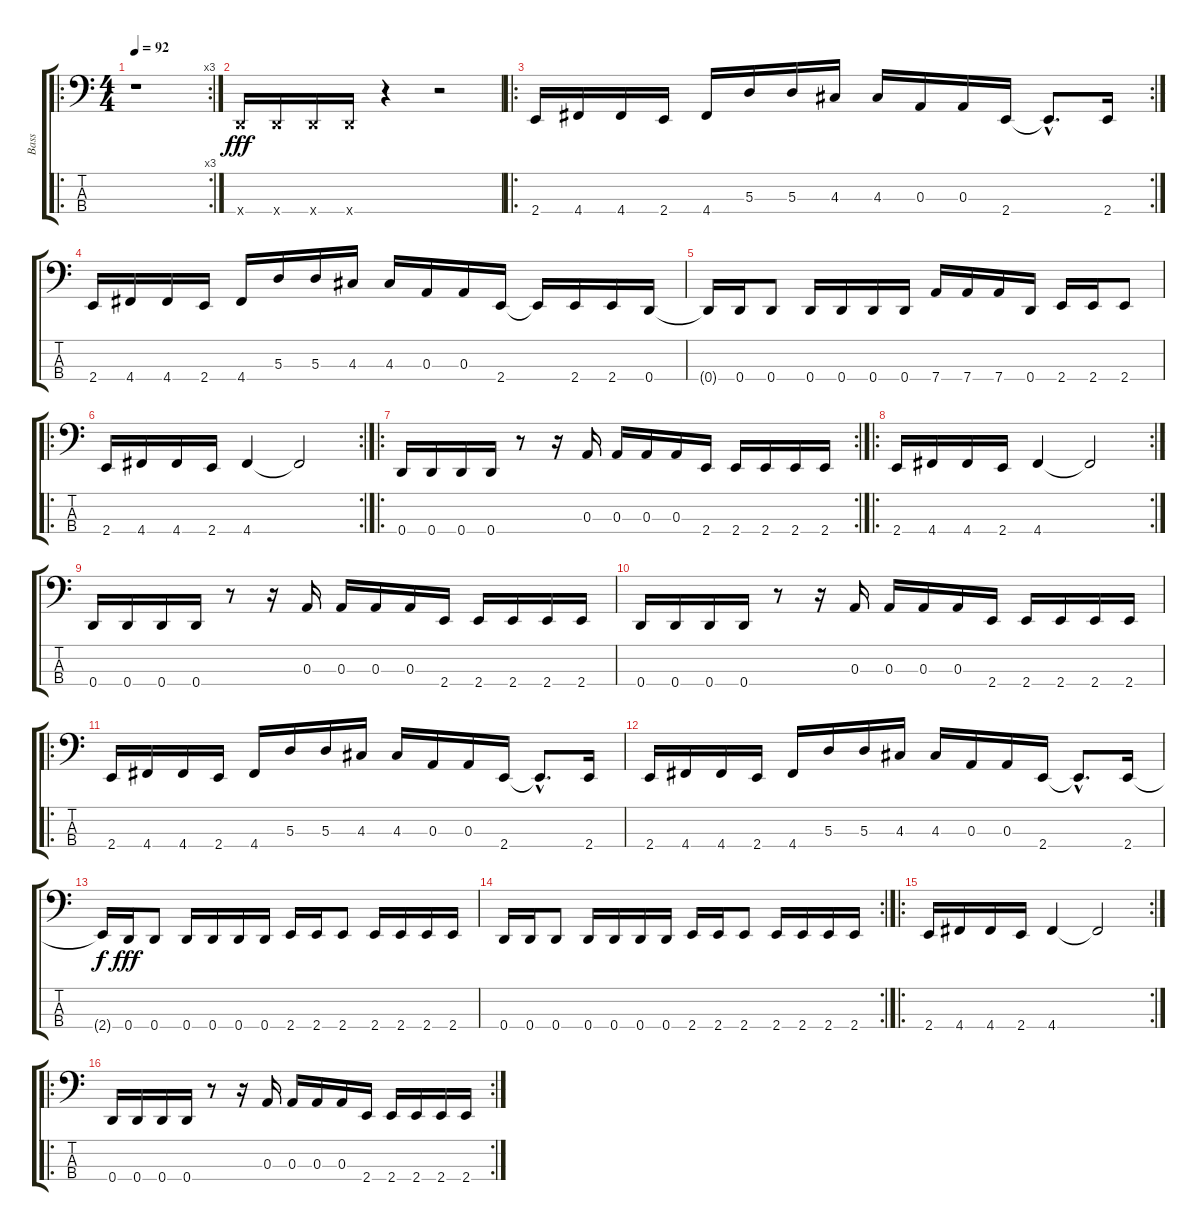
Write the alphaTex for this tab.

\track ("Bass" "Bass") {instrument electricbassfinger}
\staff {score tabs}
\tuning (G2 D2 A1 D1) {hide}
\ro
\rc 3
\ts (4 4)
\tempo 92
\clef f4
\ks c
r.1{dy fff instrument electricbassfinger} |
0.4{x}.16 0.4{x}.16 0.4{x}.16 0.4{x}.16 r.4 r.2 |
\ro
\rc 2
2.4.16 4.4.16 4.4.16 2.4.16 4.4.16 5.3.16 5.3.16 4.3.16 4.3.16 0.3.16 0.3.16 2.4.16 2.4{hac t}.8{d} 2.4.16 |
2.4.16 4.4.16 4.4.16 2.4.16 4.4.16 5.3.16 5.3.16 4.3.16 4.3.16 0.3.16 0.3.16 2.4.16 2.4{t}.16 2.4.16 2.4.16 0.4.16 |
0.4{t}.16 0.4.16 0.4.8 0.4.16 0.4.16 0.4.16 0.4.16 7.4.16 7.4.16 7.4.16 0.4.16 2.4.16 2.4.16 2.4.8 |
\ro
\rc 2
2.4.16 4.4.16 4.4.16 2.4.16 4.4.4 4.4{t}.2 |
\ro
\rc 2
0.4.16 0.4.16 0.4.16 0.4.16 r.8 r.16 0.3.16 0.3.16 0.3.16 0.3.16 2.4.16 2.4.16 2.4.16 2.4.16 2.4.16 |
\ro
\rc 2
2.4.16 4.4.16 4.4.16 2.4.16 4.4.4 4.4{t}.2 |
0.4.16 0.4.16 0.4.16 0.4.16 r.8 r.16 0.3.16 0.3.16 0.3.16 0.3.16 2.4.16 2.4.16 2.4.16 2.4.16 2.4.16 |
0.4.16 0.4.16 0.4.16 0.4.16 r.8 r.16 0.3.16 0.3.16 0.3.16 0.3.16 2.4.16 2.4.16 2.4.16 2.4.16 2.4.16 |
\ro
2.4.16 4.4.16 4.4.16 2.4.16 4.4.16 5.3.16 5.3.16 4.3.16 4.3.16 0.3.16 0.3.16 2.4.16 2.4{hac t}.8{d} 2.4.16 |
2.4.16 4.4.16 4.4.16 2.4.16 4.4.16 5.3.16 5.3.16 4.3.16 4.3.16 0.3.16 0.3.16 2.4.16 2.4{hac t}.8{d} 2.4.16 |
2.4{t}.16{dy f} 0.4.16{dy fff} 0.4.8 0.4.16 0.4.16 0.4.16 0.4.16 2.4.16 2.4.16 2.4.8 2.4.16 2.4.16 2.4.16 2.4.16 |
\rc 2
0.4.16 0.4.16 0.4.8 0.4.16 0.4.16 0.4.16 0.4.16 2.4.16 2.4.16 2.4.8 2.4.16 2.4.16 2.4.16 2.4.16 |
\ro
\rc 2
2.4.16 4.4.16 4.4.16 2.4.16 4.4.4 4.4{t}.2 |
\ro
\rc 2
0.4.16 0.4.16 0.4.16 0.4.16 r.8 r.16 0.3.16 0.3.16 0.3.16 0.3.16 2.4.16 2.4.16 2.4.16 2.4.16 2.4.16
